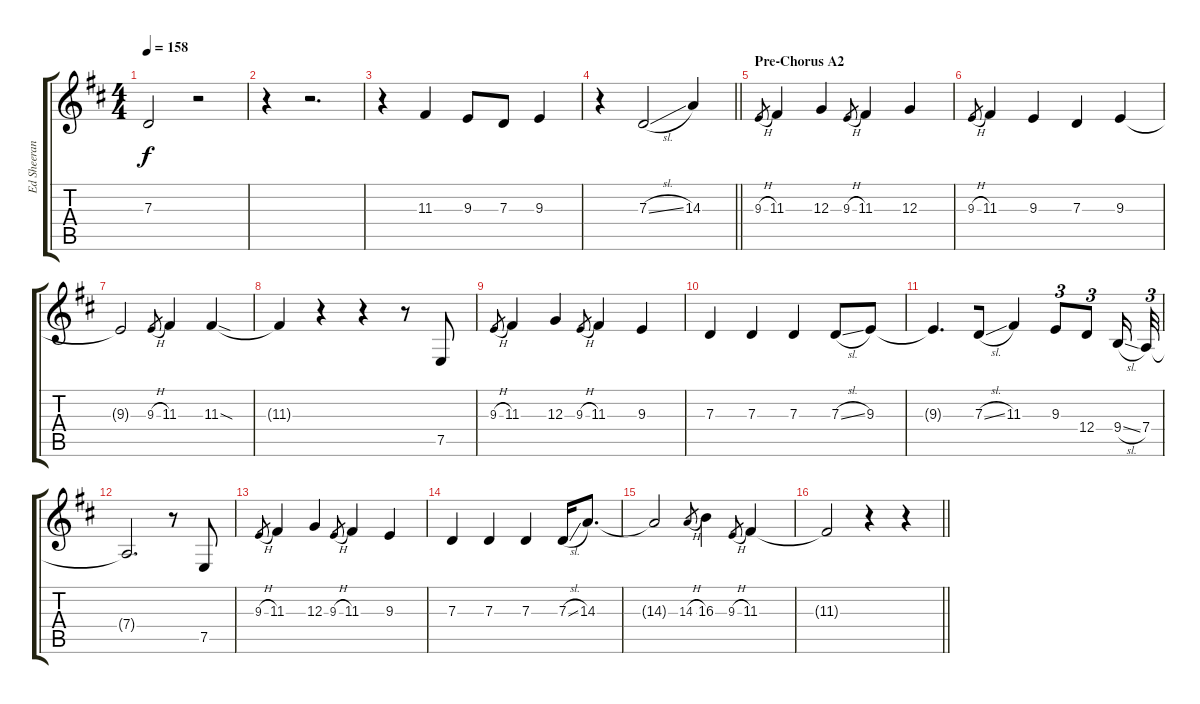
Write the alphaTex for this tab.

\track ("Ed Sheeran Vocals" "Ed Sheeran") {instrument flute}
\staff {score tabs}
\tuning (E4 B3 G3 D3 A2 E2) {hide}
\ts (4 4)
\tempo 158
\clef g2
\ks d
7.3{t}.2{dy f} r.2 |
r.4{beam merge} r.2{d} |
r.4 11.3.4 9.3.8 7.3.8 9.3.4 |
\barLineRight lightlight
r.4{beam merge} 7.3{sl}.2{beam merge} 14.3.4 |
\section ("" "Pre-Chorus A2")
9.3{h}.8{gr beam merge} 11.3.4 12.3.4 9.3{h}.8{gr beam merge} 11.3.4 12.3.4 |
9.3{h}.8{gr beam merge} 11.3.4 9.3.4 7.3.4 9.3.4 |
9.3{t}.2 9.3{h}.8{gr beam merge} 11.3.4 11.3{sod}.4 |
11.3{t}.4 r.4 r.4 r.8 7.5.8 |
9.3{h}.8{gr beam merge} 11.3.4 12.3.4 9.3{h}.8{gr beam merge} 11.3.4 9.3.4 |
7.3.4 7.3.4{beam merge} 7.3.4{beam merge} 7.3{sl}.8 9.3.8 |
9.3{t}.4{d beam merge} 7.3{sl}.8 11.3.4 9.3.8{tu (3 2) beam merge} 12.4.8{tu (3 2)} 9.4{sl}.16 7.4.32{tu (3 2)} |
7.4{t}.2{d} r.8{beam merge} 7.5.8 |
9.3{h}.8{gr beam merge} 11.3.4 12.3.4 9.3{h}.8{gr beam merge} 11.3.4 9.3.4 |
7.3.4 7.3.4 7.3.4 7.3{sl}.16 14.3.8{d} |
14.3{t}.2 14.3{h}.8{gr beam merge} 16.3.4 9.3{h}.8{gr beam merge} 11.3.4 |
\barLineRight lightlight
11.3{t}.2 r.4{beam merge} r.4
